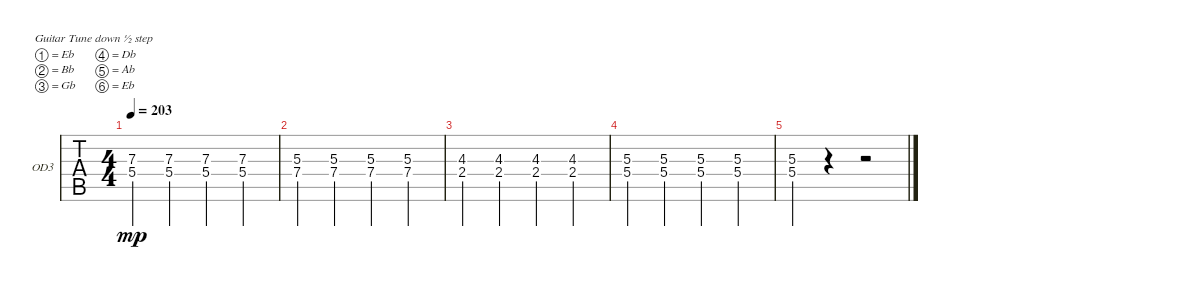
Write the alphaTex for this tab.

\defaultSystemsLayout 4
\bracketExtendMode groupsimilarinstruments
\firstSystemTrackNameOrientation horizontal
\otherSystemsTrackNameOrientation horizontal
\track ("Extra Guitar Three" "OD3") {instrument overdrivenguitar}
\staff {tabs}
\tuning (Eb4 Bb3 Gb3 Db3 Ab2 Eb2)
\ts (4 4)
\tempo 203
\clef g2
\ks c
(7.3 5.4).4{dy mp} (7.3 5.4).4 (7.3 5.4).4 (7.3 5.4).4 |
(5.3 7.4).4 (5.3 7.4).4 (5.3 7.4).4 (5.3 7.4).4 |
(2.4 4.3).4 (4.3 2.4).4 (4.3 2.4).4 (4.3 2.4).4 |
(5.4 5.3).4 (5.4 5.3).4 (5.4 5.3).4 (5.4 5.3).4 |
(5.3 5.4).4 r.4 r.2
